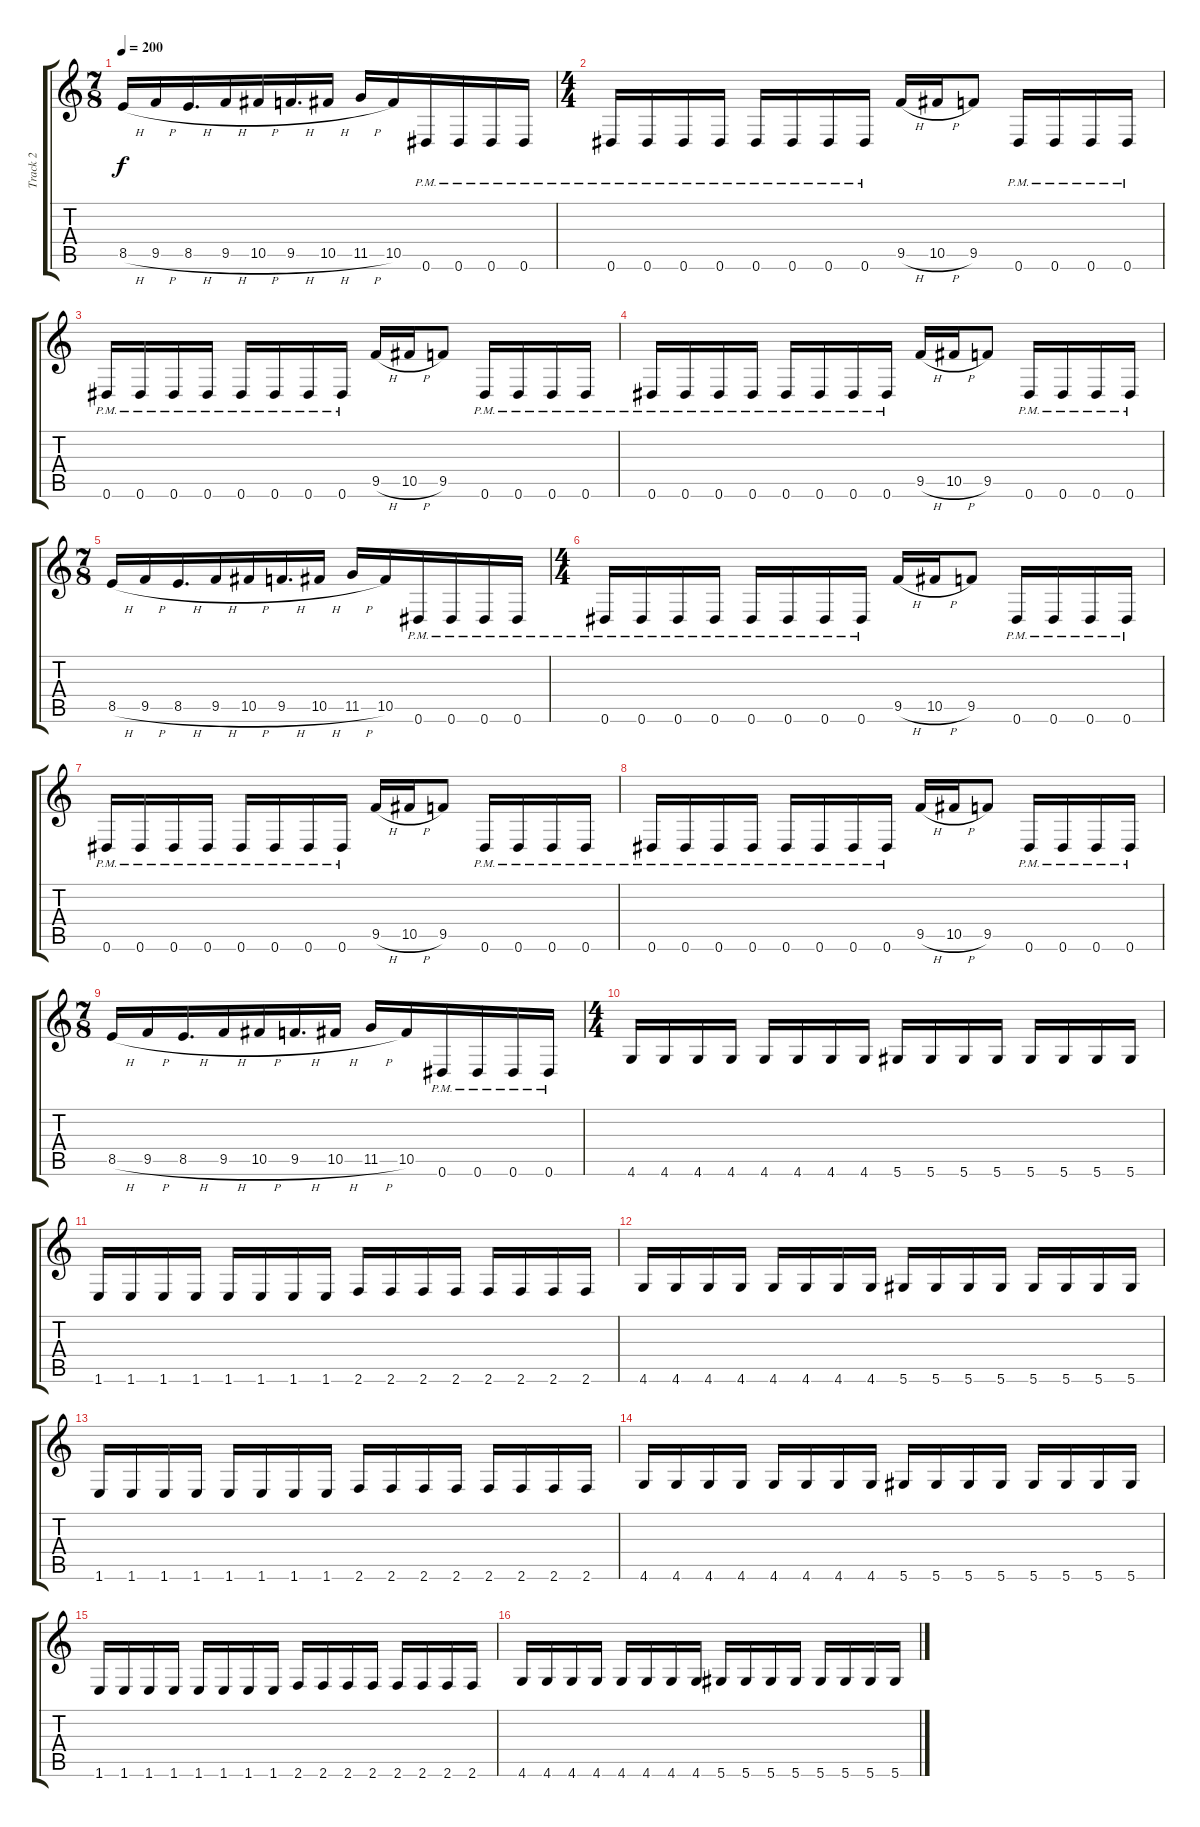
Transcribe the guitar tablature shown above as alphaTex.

\track ("Track 2" "Track 2") {instrument distortionguitar}
\staff {score tabs}
\tuning (Eb4 Bb3 Gb3 Db3 Ab2 Eb2) {hide}
\ts (7 8)
\tempo 200
\clef g2
\ks c
8.5{h}.16{dy f} 9.5{h}.16 8.5{h}.16{d} 9.5{h}.16 10.5{h}.16 9.5{h}.16{d} 10.5{h}.16 11.5{h}.16 10.5.16 0.6{pm}.16 0.6{pm}.16 0.6{pm}.16 0.6{pm}.16 |
\ts (4 4)
0.6{pm}.16 0.6{pm}.16 0.6{pm}.16 0.6{pm}.16 0.6{pm}.16 0.6{pm}.16 0.6{pm}.16 0.6{pm}.16 9.5{h}.16 10.5{h}.16 9.5.8 0.6{pm}.16 0.6{pm}.16 0.6{pm}.16 0.6{pm}.16 |
0.6{pm}.16 0.6{pm}.16 0.6{pm}.16 0.6{pm}.16 0.6{pm}.16 0.6{pm}.16 0.6{pm}.16 0.6{pm}.16 9.5{h}.16 10.5{h}.16 9.5.8 0.6{pm}.16 0.6{pm}.16 0.6{pm}.16 0.6{pm}.16 |
0.6{pm}.16 0.6{pm}.16 0.6{pm}.16 0.6{pm}.16 0.6{pm}.16 0.6{pm}.16 0.6{pm}.16 0.6{pm}.16 9.5{h}.16 10.5{h}.16 9.5.8 0.6{pm}.16 0.6{pm}.16 0.6{pm}.16 0.6{pm}.16 |
\ts (7 8)
8.5{h}.16 9.5{h}.16 8.5{h}.16{d} 9.5{h}.16 10.5{h}.16 9.5{h}.16{d} 10.5{h}.16 11.5{h}.16 10.5.16 0.6{pm}.16 0.6{pm}.16 0.6{pm}.16 0.6{pm}.16 |
\ts (4 4)
0.6{pm}.16 0.6{pm}.16 0.6{pm}.16 0.6{pm}.16 0.6{pm}.16 0.6{pm}.16 0.6{pm}.16 0.6{pm}.16 9.5{h}.16 10.5{h}.16 9.5.8 0.6{pm}.16 0.6{pm}.16 0.6{pm}.16 0.6{pm}.16 |
0.6{pm}.16 0.6{pm}.16 0.6{pm}.16 0.6{pm}.16 0.6{pm}.16 0.6{pm}.16 0.6{pm}.16 0.6{pm}.16 9.5{h}.16 10.5{h}.16 9.5.8 0.6{pm}.16 0.6{pm}.16 0.6{pm}.16 0.6{pm}.16 |
0.6{pm}.16 0.6{pm}.16 0.6{pm}.16 0.6{pm}.16 0.6{pm}.16 0.6{pm}.16 0.6{pm}.16 0.6{pm}.16 9.5{h}.16 10.5{h}.16 9.5.8 0.6{pm}.16 0.6{pm}.16 0.6{pm}.16 0.6{pm}.16 |
\ts (7 8)
8.5{h}.16 9.5{h}.16 8.5{h}.16{d} 9.5{h}.16 10.5{h}.16 9.5{h}.16{d} 10.5{h}.16 11.5{h}.16 10.5.16 0.6{pm}.16 0.6{pm}.16 0.6{pm}.16 0.6{pm}.16 |
\ts (4 4)
4.6.16 4.6.16 4.6.16 4.6.16 4.6.16 4.6.16 4.6.16 4.6.16 5.6.16 5.6.16 5.6.16 5.6.16 5.6.16 5.6.16 5.6.16 5.6.16 |
1.6.16 1.6.16 1.6.16 1.6.16 1.6.16 1.6.16 1.6.16 1.6.16 2.6.16 2.6.16 2.6.16 2.6.16 2.6.16 2.6.16 2.6.16 2.6.16 |
4.6.16 4.6.16 4.6.16 4.6.16 4.6.16 4.6.16 4.6.16 4.6.16 5.6.16 5.6.16 5.6.16 5.6.16 5.6.16 5.6.16 5.6.16 5.6.16 |
1.6.16 1.6.16 1.6.16 1.6.16 1.6.16 1.6.16 1.6.16 1.6.16 2.6.16 2.6.16 2.6.16 2.6.16 2.6.16 2.6.16 2.6.16 2.6.16 |
4.6.16 4.6.16 4.6.16 4.6.16 4.6.16 4.6.16 4.6.16 4.6.16 5.6.16 5.6.16 5.6.16 5.6.16 5.6.16 5.6.16 5.6.16 5.6.16 |
1.6.16 1.6.16 1.6.16 1.6.16 1.6.16 1.6.16 1.6.16 1.6.16 2.6.16 2.6.16 2.6.16 2.6.16 2.6.16 2.6.16 2.6.16 2.6.16 |
4.6.16 4.6.16 4.6.16 4.6.16 4.6.16 4.6.16 4.6.16 4.6.16 5.6.16 5.6.16 5.6.16 5.6.16 5.6.16 5.6.16 5.6.16 5.6.16
